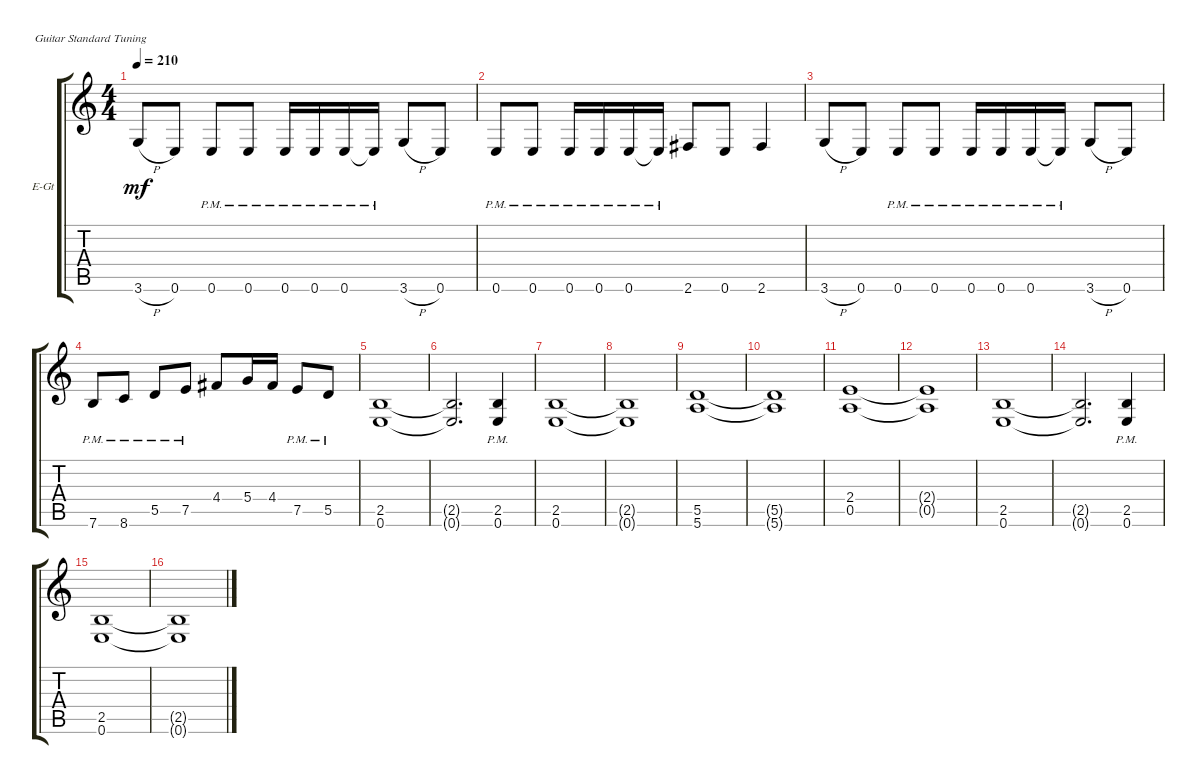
\bracketExtendMode groupsimilarinstruments
\firstSystemTrackNameOrientation horizontal
\otherSystemsTrackNameOrientation horizontal
\track ("left" "E-Gt") {instrument distortionguitar}
\staff {score tabs}
\tuning (E4 B3 G3 D3 A2 E2)
\ts (4 4)
\tempo 210
\clef g2
\ks c
3.6{h}.8{dy mf} 0.6.8 0.6{pm}.8 0.6{pm}.8 0.6{pm}.16 0.6{pm}.16 0.6{pm}.16 0.6{pm t}.16 3.6{h}.8 0.6.8 |
0.6{pm}.8 0.6{pm}.8 0.6{pm}.16 0.6{pm}.16 0.6{pm}.16 0.6{pm t}.16 2.6.8 0.6.8 2.6.4 |
3.6{h}.8 0.6.8 0.6{pm}.8 0.6{pm}.8 0.6{pm}.16 0.6{pm}.16 0.6{pm}.16 0.6{pm t}.16 3.6{h}.8 0.6.8 |
7.6{pm}.8 8.6{pm}.8 5.5{pm}.8 7.5{pm}.8 4.4.8 5.4.16 4.4.16 7.5{pm}.8 5.5{pm}.8 |
(0.6 2.5).1 |
(0.6{t} 2.5{t}).2{d} (0.6{pm} 2.5{pm}).4 |
(0.6 2.5).1 |
(0.6{t} 2.5{t}).1 |
(5.5 5.6).1 |
(5.5{t} 5.6{t}).1 |
(0.5 2.4).1 |
(2.4{t} 0.5{t}).1 |
(0.6 2.5).1 |
(0.6{t} 2.5{t}).2{d} (0.6{pm} 2.5{pm}).4 |
(0.6 2.5).1 |
(0.6{t} 2.5{t}).1
